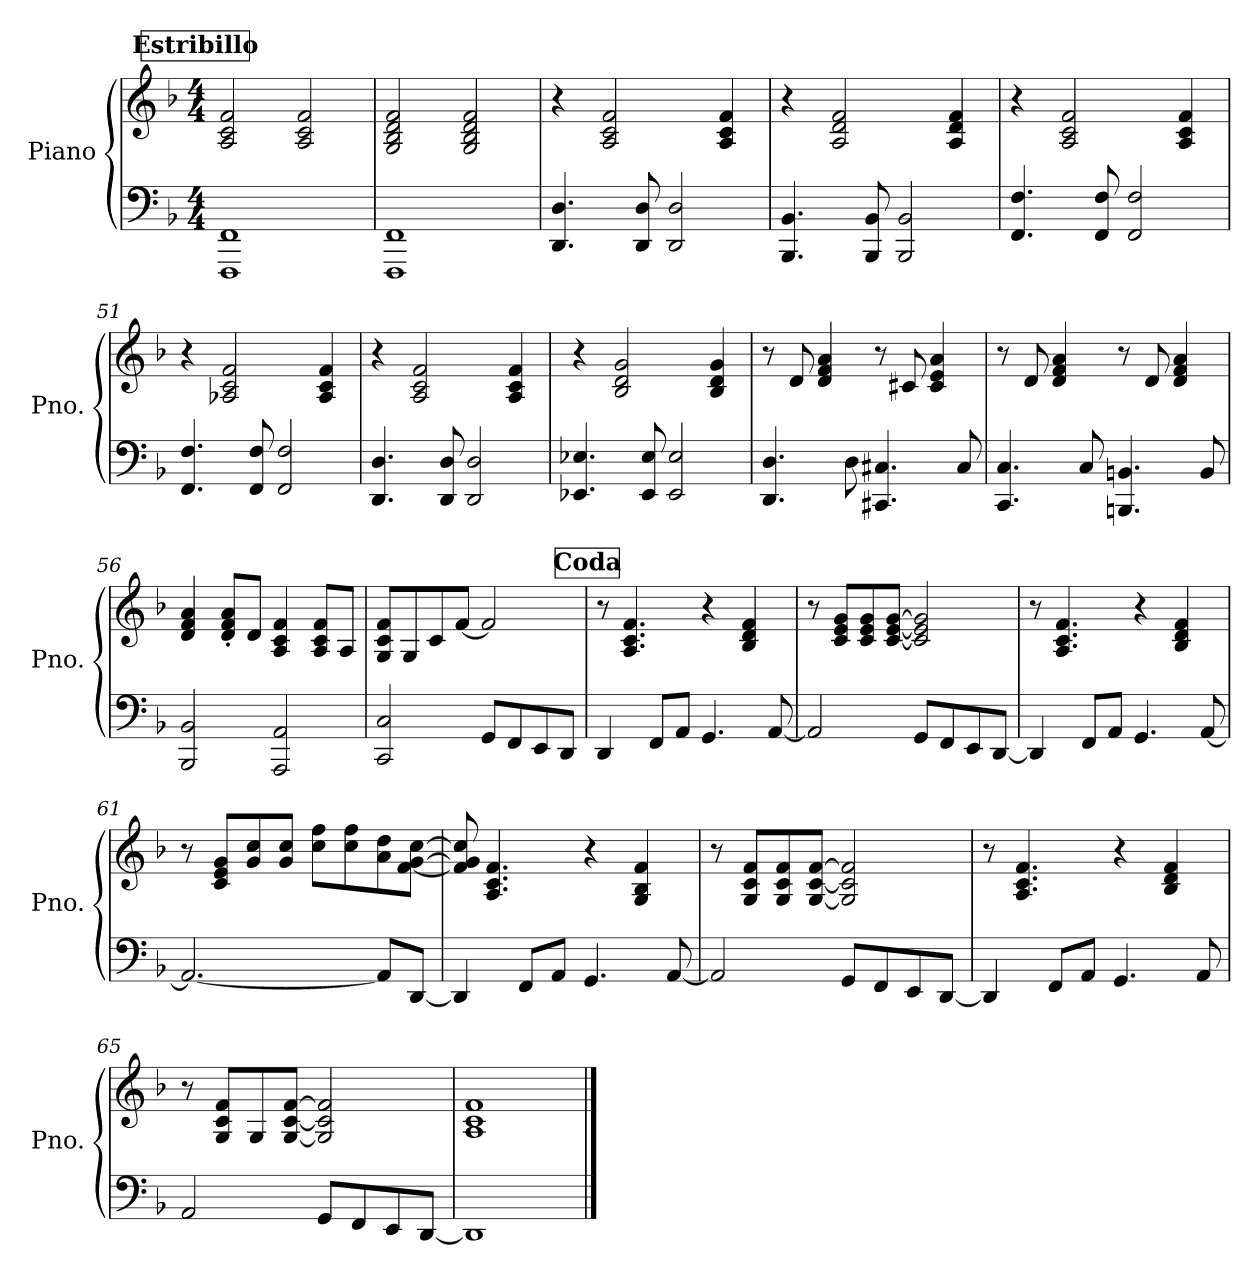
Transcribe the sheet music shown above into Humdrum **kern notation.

**kern	**kern
*part1	*part1
*staff2	*staff1
*I"Piano	*
*I'Pno.	*
!!LO:PB:g=z
*clefF4	*clefG2
*k[b-]	*k[b-]
*M4/4	*M4/4
!!LO:REH:place=s1:a:B:fs=14:t=Estribillo
=46	=46
1FFF 1FF	2A/ 2c/ 2f/
.	2A/ 2c/ 2f/
=47	=47
1FFF 1FF	2G/ 2B-/ 2d/ 2f/
.	2G/ 2B-/ 2d/ 2f/
=48	=48
4.DD/ 4.D/	4r
.	2A/ 2c/ 2f/
8DD/ 8D/	.
2DD/ 2D/	.
.	4A/ 4c/ 4f/
=49	=49
4.BBB-/ 4.BB-/	4r
.	2A/ 2d/ 2f/
8BBB-/ 8BB-/	.
2BBB-/ 2BB-/	.
.	4A/ 4d/ 4f/
!!LO:LB:g=z
=50	=50
4.FF/ 4.F/	4r
.	2A/ 2c/ 2f/
8FF/ 8F/	.
2FF/ 2F/	.
.	4A/ 4c/ 4f/
=51	=51
4.FF/ 4.F/	4r
.	2A-X/ 2c/ 2f/
8FF/ 8F/	.
2FF/ 2F/	.
.	4A-/ 4c/ 4f/
=52	=52
4.DD/ 4.D/	4r
.	2A/ 2c/ 2f/
8DD/ 8D/	.
2DD/ 2D/	.
.	4A/ 4c/ 4f/
=53	=53
4.EE-X/ 4.E-X/	4r
.	2B-/ 2d/ 2g/
8EE-/ 8E-/	.
2EE-/ 2E-/	.
.	4B-/ 4d/ 4g/
!!LO:LB:g=z
=54	=54
4.DD/ 4.D/	8r
.	8d/
.	4d/ 4f/ 4a/
8D\	.
4.CC#X/ 4.C#X/	8r
.	8c#X/
.	4c#/ 4e/ 4a/
8C#/	.
=55	=55
4.CC/ 4.C/	8r
.	8d/
.	4d/ 4f/ 4a/
8C/	.
4.BBBn/ 4.BBn/	8r
.	8d/
.	4d/ 4f/ 4a/
8BB/	.
=56	=56
2BBB-/ 2BB-/	4d/ 4f/ 4a/
.	8d/' 8f/' 8a/'L
.	8d/J
2AAA/ 2AA/	4A/ 4c/ 4f/
.	8A/ 8c/ 8f/L
.	8A/J
=57	=57
2CC/ 2C/	8G/ 8c/ 8f/L
.	8G/
.	8c/
.	[8f/J
8GG/L	2f/]
8FF/	.
8EE/	.
8DD/J	.
!!LO:LB:g=z
!!LO:REH:place=s1:a:B:fs=14:t=Coda
=58	=58
4DD/	8r
.	4.A/ 4.c/ 4.f/
8FF/L	.
8AA/J	.
4.GG/	4r
.	4B-/ 4d/ 4f/
[8AA/	.
=59	=59
2AA/]	8r
.	8c/ 8e/ 8g/L
.	8c/ 8e/ 8g/
.	[8c/ [8e/ [8g/J
8GG/L	2c/] 2e/] 2g/]
8FF/	.
8EE/	.
[8DD/J	.
=60	=60
4DD/]	8r
.	4.A/ 4.c/ 4.f/
8FF/L	.
8AA/J	.
4.GG/	4r
.	4B-/ 4d/ 4f/
[8AA/	.
=61	=61
2.AA/_	8r
.	8c/ 8e/ 8g/L
.	8g/ 8cc/
.	8g/ 8cc/J
.	8cc\ 8ff\L
.	8cc\ 8ff\
8AA/L]	8a\ 8dd\
[8DD/J	[8f\ [8g\ [8cc\J
!!LO:LB:g=z
=62	=62
4DD/]	8f/] 8g/] 8cc/]
.	4.A/ 4.c/ 4.f/
8FF/L	.
8AA/J	.
4.GG/	4r
.	4G/ 4B-/ 4f/
[8AA/	.
=63	=63
2AA/]	8r
.	8G/ 8c/ 8f/L
.	8G/ 8c/ 8f/
.	[8G/ [8c/ [8f/J
8GG/L	2G/] 2c/] 2f/]
8FF/	.
8EE/	.
[8DD/J	.
=64	=64
4DD/]	8r
.	4.A/ 4.c/ 4.f/
8FF/L	.
8AA/J	.
4.GG/	4r
.	4B-/ 4d/ 4f/
8AA/	.
=65	=65
2AA/	8r
.	8G/ 8c/ 8f/L
.	8G/
.	[8G/ [8c/ [8f/J
8GG/L	2G/] 2c/] 2f/]
8FF/	.
8EE/	.
[8DD/J	.
=66	=66
1DD]	1A 1c 1f
==	==
*-	*-
